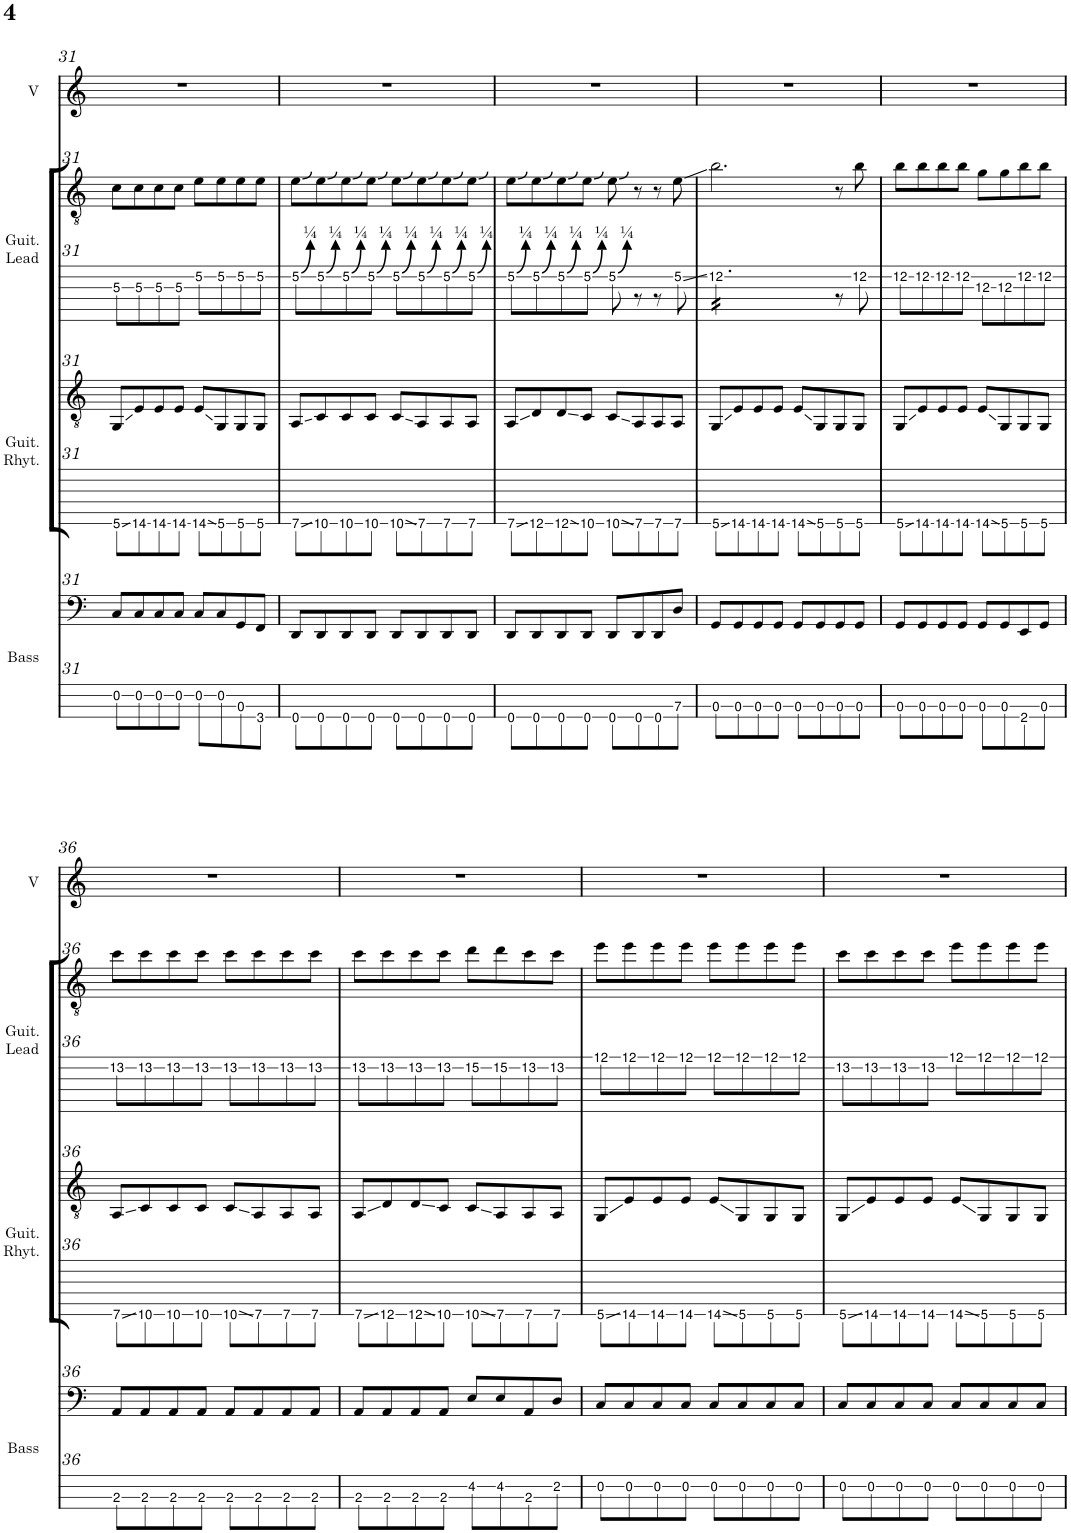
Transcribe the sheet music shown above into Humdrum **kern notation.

**kern	**kern	**kern	**kern	**kern	**kern	**kern
*part7	*part6	*part5	*part4	*part3	*part2	*part1
*staff7	*staff6	*staff5	*staff4	*staff3	*staff2	*staff1
*I"Bass Guitar D Stanard D-G-C-F	*I"Bass Guitar D Stanard D-G-C-F	*I"Electric Guitar Rhythm Drop D	*I"Electric Guitar Rhythm Drop D	*I"Electric Guitar Lead Drop D	*I"Electric Guitar Lead Drop D	*I"Women Vocals
*I'Bass	*I'Bass	*I'Guit. Rhyt.	*I'Guit. Rhyt.	*I'Guit. Lead	*I'Guit. Lead	*I'V
!!LO:PB:g=z
*	*clefF4	*	*clefGv2	*	*clefGv2	*clefG2
*Trd7c12	*Trd7c12	*	*	*	*	*
*k[]	*k[]	*k[]	*k[]	*k[]	*k[]	*k[]
*M4/4	*M4/4	*M4/4	*M4/4	*M4/4	*M4/4	*M4/4
=31	=31	=31	=31	=31	=31	=31
8C\L	8C/L	8GG\L	8GG/L	8c\L	8c\L	1r
8C\	8C/	8E\	8E/	8c\	8c\	.
8C\	8C/	8E\	8E/	8c\	8c\	.
8C\J	8C/J	8E\J	8E/J	8c\J	8c\J	.
8C\L	8C/L	8E\L	8E/L	8e\L	8e\L	.
8C\	8C/	8GG\	8GG/	8e\	8e\	.
8GG\	8GG/	8GG\	8GG/	8e\	8e\	.
8FF\J	8FF/J	8GG\J	8GG/J	8e\J	8e\J	.
=32	=32	=32	=32	=32	=32	=32
8DD\L	8DD/L	8AA\L	8AA/L	8e\L	8e\L	1r
8DD\	8DD/	8C\	8C/	8e\	8e\	.
8DD\	8DD/	8C\	8C/	8e\	8e\	.
8DD\J	8DD/J	8C\J	8C/J	8e\J	8e\J	.
8DD\L	8DD/L	8C\L	8C/L	8e\L	8e\L	.
8DD\	8DD/	8AA\	8AA/	8e\	8e\	.
8DD\	8DD/	8AA\	8AA/	8e\	8e\	.
8DD\J	8DD/J	8AA\J	8AA/J	8e\J	8e\J	.
=33	=33	=33	=33	=33	=33	=33
8DD\L	8DD/L	8AA\L	8AA/L	8e\L	8e\L	1r
8DD\	8DD/	8D\	8D/	8e\	8e\	.
8DD\	8DD/	8D\	8D/	8e\	8e\	.
8DD\J	8DD/J	8C\J	8C/J	8e\J	8e\J	.
8DD\L	8DD/L	8C\L	8C/L	8e\	8e\	.
8DD\	8DD/	8AA\	8AA/	8r	8r	.
8DD\	8DD/	8AA\	8AA/	8r	8r	.
8D\J	8D/J	8AA\J	8AA/J	8e\	8e\	.
=34	=34	=34	=34	=34	=34	=34
8GG\L	8GG/L	8GG\L	8GG/L	2.b\	2.b\	1r
8GG\	8GG/	8E\	8E/	.	.	.
8GG\	8GG/	8E\	8E/	.	.	.
8GG\J	8GG/J	8E\J	8E/J	.	.	.
8GG\L	8GG/L	8E\L	8E/L	.	.	.
8GG\	8GG/	8GG\	8GG/	.	.	.
8GG\	8GG/	8GG\	8GG/	8r	8r	.
8GG\J	8GG/J	8GG\J	8GG/J	8b\	8b\	.
=35	=35	=35	=35	=35	=35	=35
8GG\L	8GG/L	8GG\L	8GG/L	8b\L	8b\L	1r
8GG\	8GG/	8E\	8E/	8b\	8b\	.
8GG\	8GG/	8E\	8E/	8b\	8b\	.
8GG\J	8GG/J	8E\J	8E/J	8b\J	8b\J	.
8GG\L	8GG/L	8E\L	8E/L	8g\L	8g\L	.
8GG\	8GG/	8GG\	8GG/	8g\	8g\	.
8EE\	8EE/	8GG\	8GG/	8b\	8b\	.
8GG\J	8GG/J	8GG\J	8GG/J	8b\J	8b\J	.
!!LO:LB:g=z
=36	=36	=36	=36	=36	=36	=36
8AA\L	8AA/L	8AA\L	8AA/L	8cc\L	8cc\L	1r
8AA\	8AA/	8C\	8C/	8cc\	8cc\	.
8AA\	8AA/	8C\	8C/	8cc\	8cc\	.
8AA\J	8AA/J	8C\J	8C/J	8cc\J	8cc\J	.
8AA\L	8AA/L	8C\L	8C/L	8cc\L	8cc\L	.
8AA\	8AA/	8AA\	8AA/	8cc\	8cc\	.
8AA\	8AA/	8AA\	8AA/	8cc\	8cc\	.
8AA\J	8AA/J	8AA\J	8AA/J	8cc\J	8cc\J	.
=37	=37	=37	=37	=37	=37	=37
8AA\L	8AA/L	8AA\L	8AA/L	8cc\L	8cc\L	1r
8AA\	8AA/	8D\	8D/	8cc\	8cc\	.
8AA\	8AA/	8D\	8D/	8cc\	8cc\	.
8AA\J	8AA/J	8C\J	8C/J	8cc\J	8cc\J	.
8E\L	8E/L	8C\L	8C/L	8dd\L	8dd\L	.
8E\	8E/	8AA\	8AA/	8dd\	8dd\	.
8AA\	8AA/	8AA\	8AA/	8cc\	8cc\	.
8D\J	8D/J	8AA\J	8AA/J	8cc\J	8cc\J	.
=38	=38	=38	=38	=38	=38	=38
8C\L	8C/L	8GG\L	8GG/L	8ee\L	8ee\L	1r
8C\	8C/	8E\	8E/	8ee\	8ee\	.
8C\	8C/	8E\	8E/	8ee\	8ee\	.
8C\J	8C/J	8E\J	8E/J	8ee\J	8ee\J	.
8C\L	8C/L	8E\L	8E/L	8ee\L	8ee\L	.
8C\	8C/	8GG\	8GG/	8ee\	8ee\	.
8C\	8C/	8GG\	8GG/	8ee\	8ee\	.
8C\J	8C/J	8GG\J	8GG/J	8ee\J	8ee\J	.
=39	=39	=39	=39	=39	=39	=39
8C\L	8C/L	8GG\L	8GG/L	8cc\L	8cc\L	1r
8C\	8C/	8E\	8E/	8cc\	8cc\	.
8C\	8C/	8E\	8E/	8cc\	8cc\	.
8C\J	8C/J	8E\J	8E/J	8cc\J	8cc\J	.
8C\L	8C/L	8E\L	8E/L	8ee\L	8ee\L	.
8C\	8C/	8GG\	8GG/	8ee\	8ee\	.
8C\	8C/	8GG\	8GG/	8ee\	8ee\	.
8C\J	8C/J	8GG\J	8GG/J	8ee\J	8ee\J	.
=	=	=	=	=	=	=
*-	*-	*-	*-	*-	*-	*-
